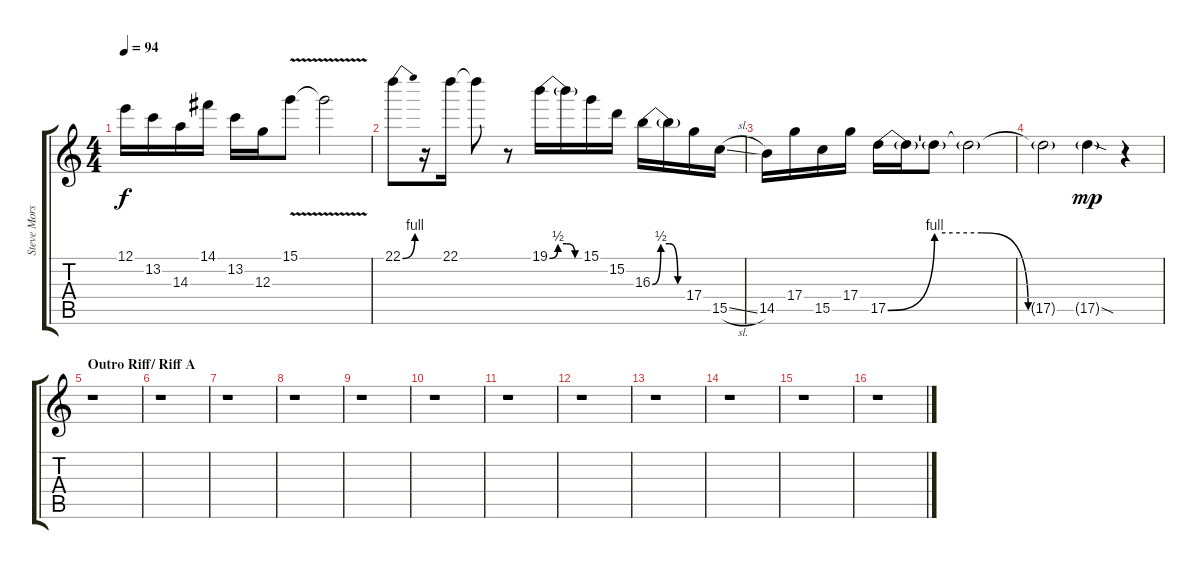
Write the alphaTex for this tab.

\track ("Steve Morse Guitar II" "Steve Mors") {instrument overdrivenguitar}
\staff {score tabs}
\tuning (E4 B3 G3 D3 A2 E2) {hide}
\ts (4 4)
\tempo 94
\clef g2
\ks c
12.1.16{dy f} 13.2.16 14.3.16 14.1.16 13.2.16 12.3.16 15.1{v}.8 15.1{t}.2 |
22.1{be (bend 0 0 60 4)}.8 r.16 22.1.16 22.1{t}.8 r.8 19.1{be (custom 0 0 15 2 30 2 45 0 60 0)}.16 19.1{t}.16 15.1.16 15.2.16 16.3{be (custom 0 0 15 2 30 2 45 0 60 0)}.16 16.3{t}.16 17.4.16 15.5{sl}.16 |
14.5.16 17.4.16 15.5.16 17.4.16 17.5{be (custom 0 0 15 4 30 4 45 0 60 0)}.16 17.5{t}.16 17.5{t}.8 17.5{t}.2 |
17.5{t}.2 17.5{sod g}.4{dy mp} r.4 |
\section ("" "Outro Riff/ Riff A")
r.1 |
r.1 |
r.1 |
r.1 |
r.1 |
r.1 |
r.1 |
r.1 |
r.1 |
r.1 |
r.1 |
r.1
